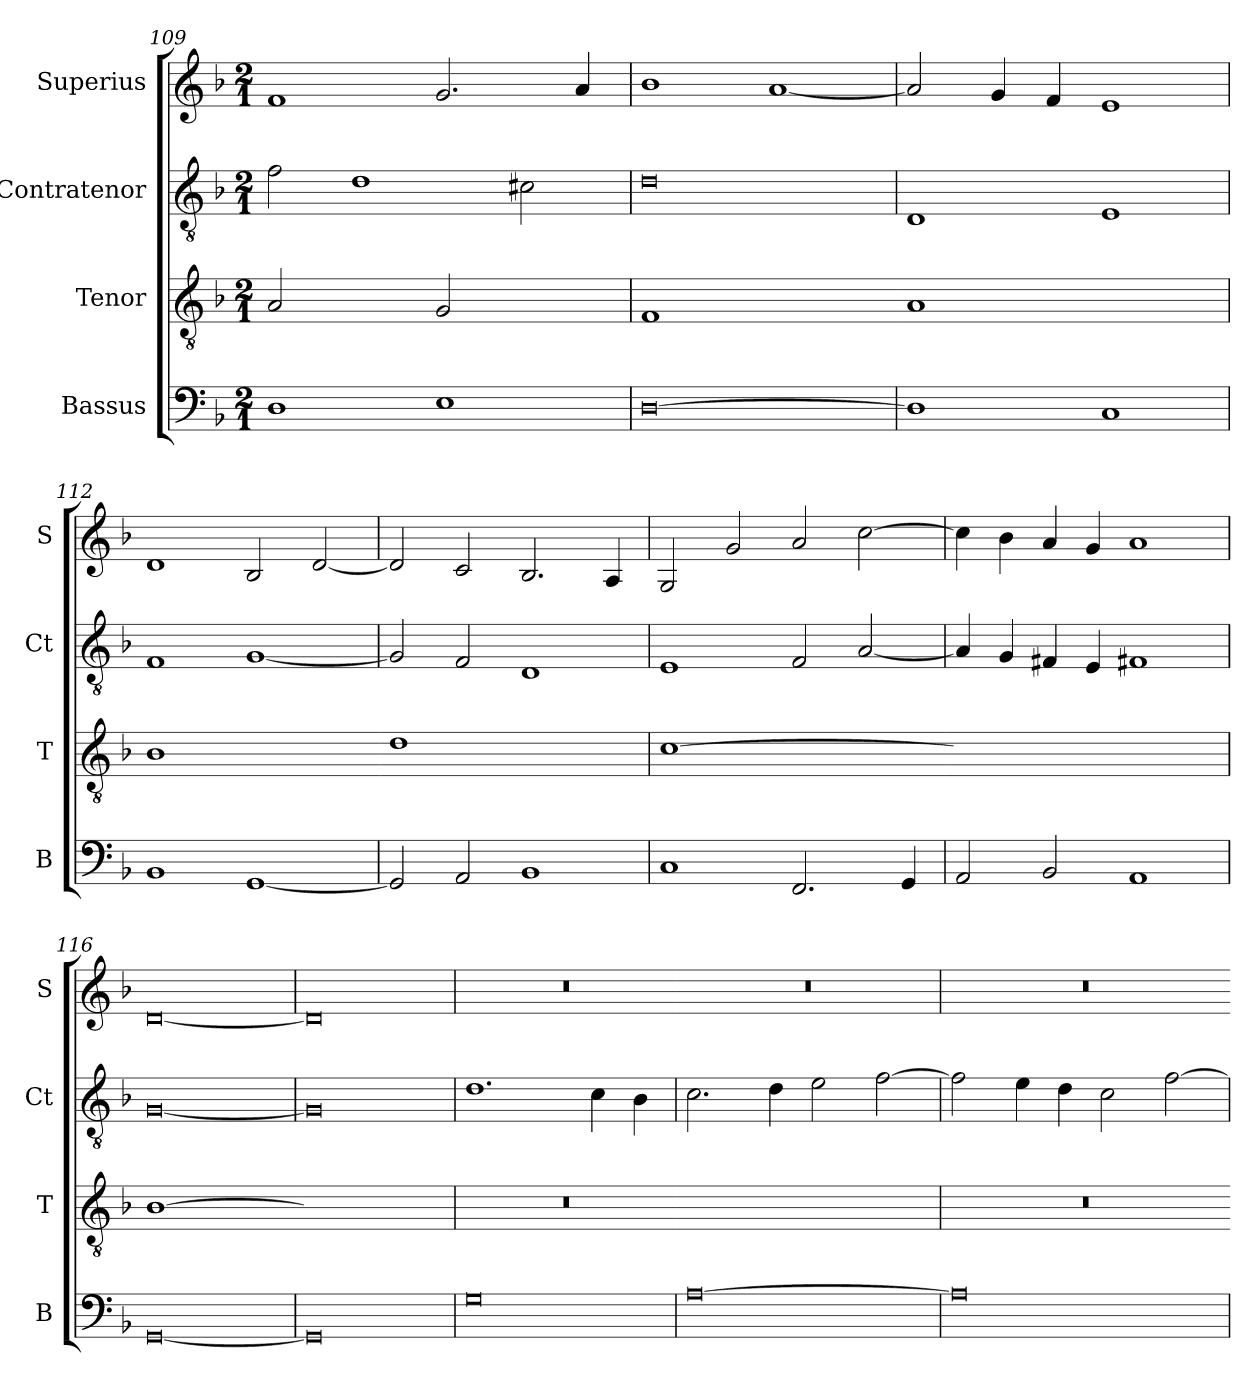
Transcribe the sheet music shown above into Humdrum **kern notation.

**kern	**kern	**kern	**kern
*part4	*part3	*part2	*part1
*staff4	*staff3	*staff2	*staff1
*I"Bassus	*I"Tenor	*I"Contratenor	*I"Superius
*I'B	*I'T	*I'Ct	*I'S
*clefF4	*clefGv2	*clefGv2	*clefG2
*k[b-]	*k[b-]	*k[b-]	*k[b-]
*M2/1	*M2/1	*M2/1	*M2/1
=109	=109	=109	=109
!	!LO:N:vis=2	!	!
1D	1A	2f\	1f
.	.	1d	.
!	!LO:N:vis=2	!	!
1E	1G	.	2.g/
.	.	2c#X\	.
.	.	.	4a/
=110	=110	=110	=110
!	!LO:N:vis=1	!	!
[0D	0F	0d	1b-
.	.	.	[1a
=111	=111-	=111	=111
!	!LO:N:vis=1	!	!
1D]	0A	1D	2a/]
.	.	.	4g/
.	.	.	4f/
1C	.	1E	1e
=112	=112	=112	=112
!	!LO:N:vis=1	!	!
1BB-	0B-	1F	1d
[1GG	.	[1G	2B-/
.	.	.	[2d/
=113	=113-	=113	=113
!	!LO:N:vis=1	!	!
2GG/]	0d	2G/]	2d/]
2AA/	.	2F/	2c/
1BB-	.	1D	2.B-/
.	.	.	4A/
=114	=114	=114	=114
!	!LO:N:vis=1	!	!
1C	[0c	1E	2G/
.	.	.	2g/
2.FF/	.	2F/	2a/
.	.	[2A/	[2cc\
4GG/	.	.	.
=115	=115-	=115	=115
!	!LO:N:vis=1	!	!
2AA/	0cyy]	4A/]	4cc\]
.	.	4G/	4b-\
2BB-/	.	4F#X/	4a/
.	.	4E/	4g/
1AA	.	1F#X	1a
=116	=116	=116	=116
!	!LO:N:vis=1	!	!
[0GG	[0B-	[0G	[0d
=117	=117-	=117	=117
!	!LO:N:vis=1	!	!
0GG]	0B-yy]	0G]	0d]
=118	=118	=118	=118
!	!LO:N:vis=1	!	!
0G	0r	1.d	0r
.	.	4c\	.
.	.	4B-\	.
=119	=119-	=119	=119
!	!LO:N:vis=1	!	!
[0A	0ryy	2.c\	0r
.	.	4d\	.
.	.	2e\	.
.	.	[2f\	.
=120	=120	=120	=120
!	!LO:N:vis=1	!	!
0A]	0r	2f\]	0r
.	.	4e\	.
.	.	4d\	.
.	.	2c\	.
.	.	[2f\	.
=	=-	=	=
*-	*-	*-	*-
